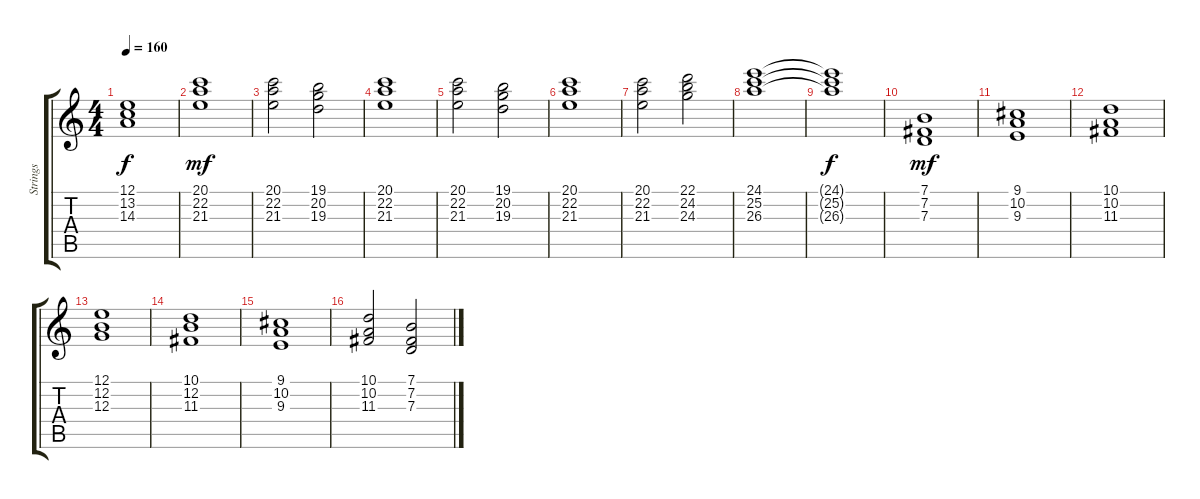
\track ("Strings" "Strings") {instrument tremolostrings}
\staff {score tabs}
\tuning (E4 B3 G3 D3 A2 E2) {hide}
\ts (4 4)
\tempo 160
\clef g2
\ks c
(12.1{t} 13.2{t} 14.3{t}).1{dy f} |
(20.1 22.2 21.3).1{dy mf} |
(20.1 22.2 21.3).2 (19.1 20.2 19.3).2 |
(20.1 22.2 21.3).1 |
(20.1 22.2 21.3).2 (19.1 20.2 19.3).2 |
(20.1 22.2 21.3).1 |
(20.1 22.2 21.3).2 (22.1 24.2 24.3).2 |
(24.1 25.2 26.3).1 |
(24.1{t} 25.2{t} 26.3{t}).1{dy f} |
(7.1 7.2 7.3).1{dy mf} |
(9.1 10.2 9.3).1 |
(10.1 10.2 11.3).1 |
(12.1 12.2 12.3).1 |
(10.1 12.2 11.3).1 |
(9.1 10.2 9.3).1 |
(10.1 10.2 11.3).2 (7.1 7.2 7.3).2
